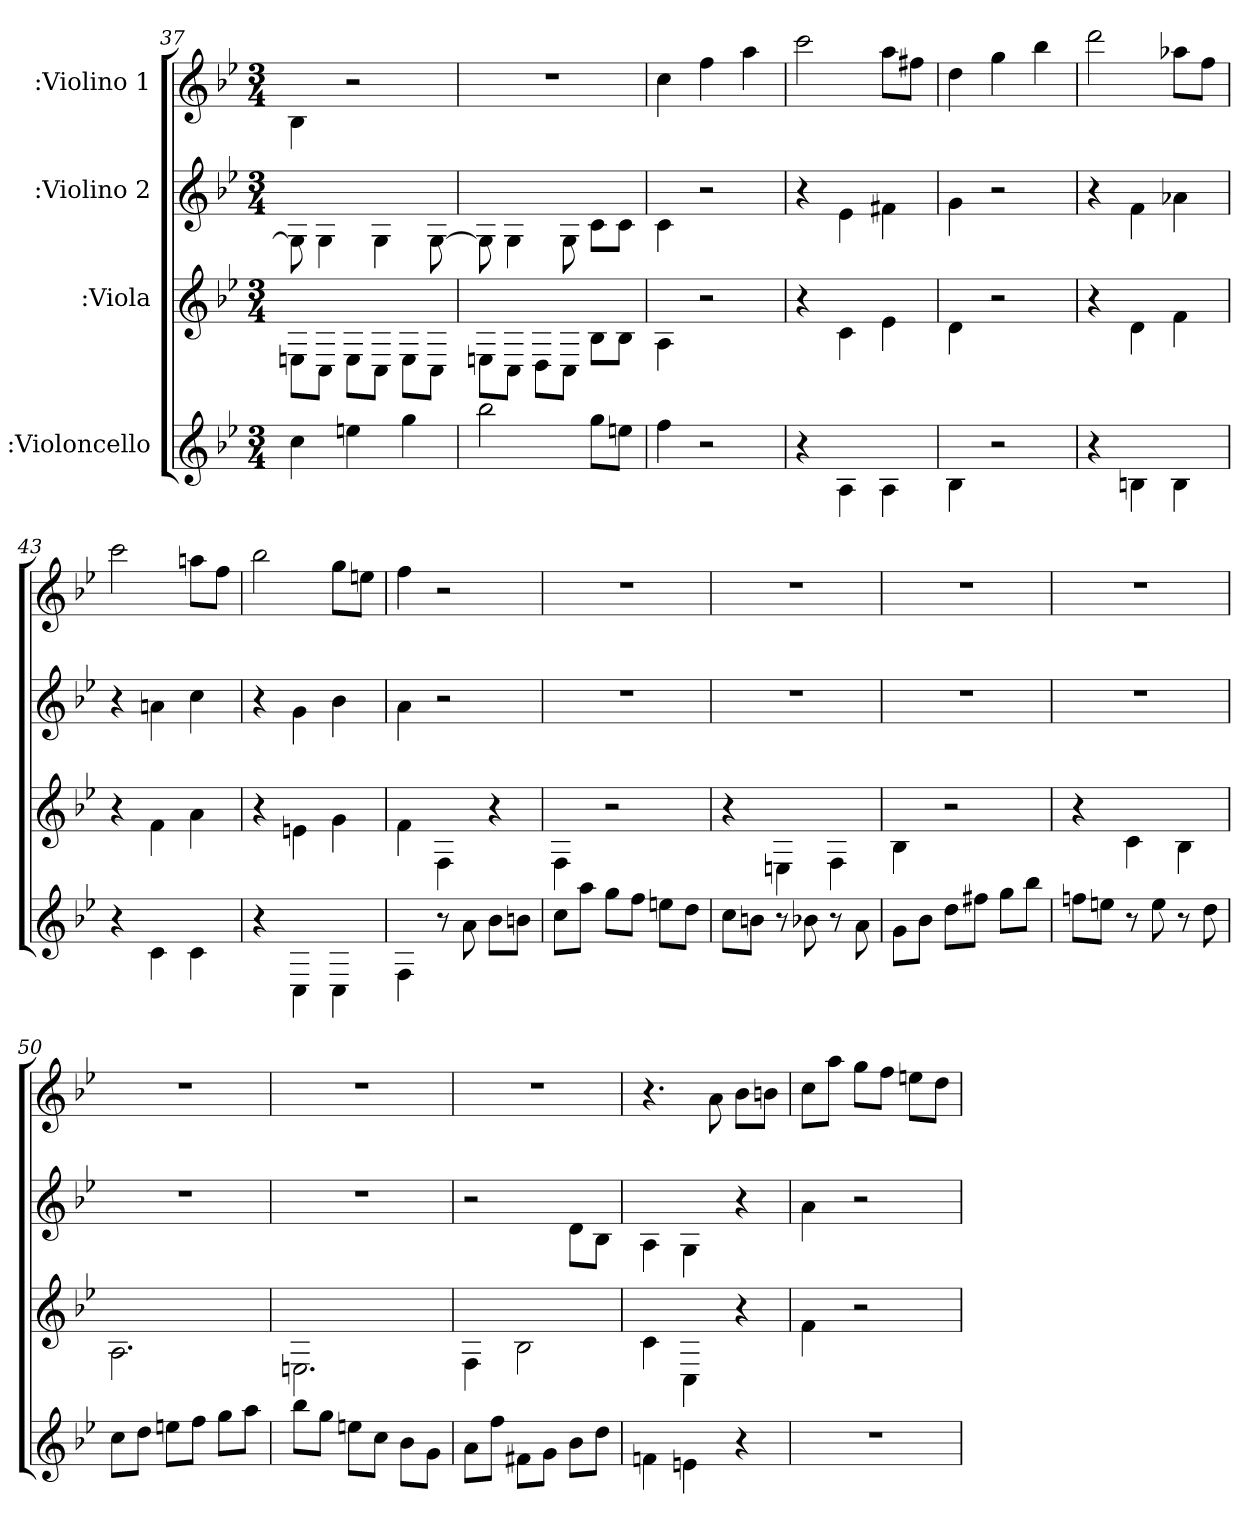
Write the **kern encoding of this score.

**kern	**kern	**kern	**kern
*part4	*part3	*part2	*part1
*staff4	*staff3	*staff2	*staff1
*I":Violoncello	*I":Viola	*I":Violino 2	*I":Violino 1
*k[b-e-]	*k[b-e-]	*k[b-e-]	*k[b-e-]
*B-:	*B-:	*B-:	*B-:
*M3/4	*M3/4	*M3/4	*M3/4
=37	=37	=37	=37
4cc\	8En\L	8G\]	4B-\
.	8C\J	4G\	.
4een\	8E\L	.	2r
.	8C\J	4G\	.
4gg\	8E\L	.	.
.	8C\J	[8G\	.
=38	=38	=38	=38
2bb-\	8En\L	8G\]	2.r
.	8C\J	4G\	.
.	8D\L	.	.
.	8C\J	8G\	.
8gg\L	8B-\L	8c\L	.
8een\J	8B-\J	8c\J	.
=39	=39	=39	=39
4ff\	4A\	4c\	4cc\
2r	2r	2r	4ff\
.	.	.	4aa\
=40	=40	=40	=40
4r	4r	4r	2ccc\
4A\	4c\	4e-\	.
4A\	4e-\	4f#X\	8aa\L
.	.	.	8ff#X\J
=41	=41	=41	=41
4B-\	4d\	4g\	4dd\
2r	2r	2r	4gg\
.	.	.	4bb-\
=42	=42	=42	=42
4r	4r	4r	2ddd\
4Bn\	4d\	4f\	.
4B\	4f\	4a-X\	8aa-X\L
.	.	.	8ff\J
=43	=43	=43	=43
4r	4r	4r	2ccc\
4c\	4f\	4an\	.
4c\	4a\	4cc\	8aan\L
.	.	.	8ff\J
=44	=44	=44	=44
4r	4r	4r	2bb-\
4C\	4en\	4g\	.
4C\	4g\	4b-\	8gg\L
.	.	.	8een\J
=45	=45	=45	=45
4F\	4f\	4a\	4ff\
8r	4F\	2r	2r
8a\	.	.	.
8b-\L	4r	.	.
8bn\J	.	.	.
=46	=46	=46	=46
8cc\L	4F\	2.r	2.r
8aa\J	.	.	.
8gg\L	2r	.	.
8ff\J	.	.	.
8een\L	.	.	.
8dd\J	.	.	.
=47	=47	=47	=47
8cc\L	4r	2.r	2.r
8bn\J	.	.	.
8r	4En\	.	.
8b-X\	.	.	.
8r	4F\	.	.
8a\	.	.	.
=48	=48	=48	=48
8g\L	4B-\	2.r	2.r
8b-\J	.	.	.
8dd\L	2r	.	.
8ff#X\J	.	.	.
8gg\L	.	.	.
8bb-\J	.	.	.
=49	=49	=49	=49
8ffn\L	4r	2.r	2.r
8een\J	.	.	.
8r	4c\	.	.
8ee\	.	.	.
8r	4B-\	.	.
8dd\	.	.	.
=50	=50	=50	=50
8cc\L	2.A\	2.r	2.r
8dd\J	.	.	.
8een\L	.	.	.
8ff\J	.	.	.
8gg\L	.	.	.
8aa\J	.	.	.
=51	=51	=51	=51
8bb-\L	2.En\	2.r	2.r
8gg\J	.	.	.
8een\L	.	.	.
8cc\J	.	.	.
8b-\L	.	.	.
8g\J	.	.	.
=52	=52	=52	=52
8a\L	4F\	2r	2.r
8ff\J	.	.	.
8f#X\L	2B-\	.	.
8g\J	.	.	.
8b-\L	.	8d\L	.
8dd\J	.	8B-\J	.
=53	=53	=53	=53
4fn\	4c\	4A\	4.r
4en\	4C\	4G\	.
.	.	.	8a\
4r	4r	4r	8b-\L
.	.	.	8bn\J
=54	=54	=54	=54
2.r	4f\	4a\	8cc\L
.	.	.	8aa\J
.	2r	2r	8gg\L
.	.	.	8ff\J
.	.	.	8een\L
.	.	.	8dd\J
=	=	=	=
*-	*-	*-	*-
